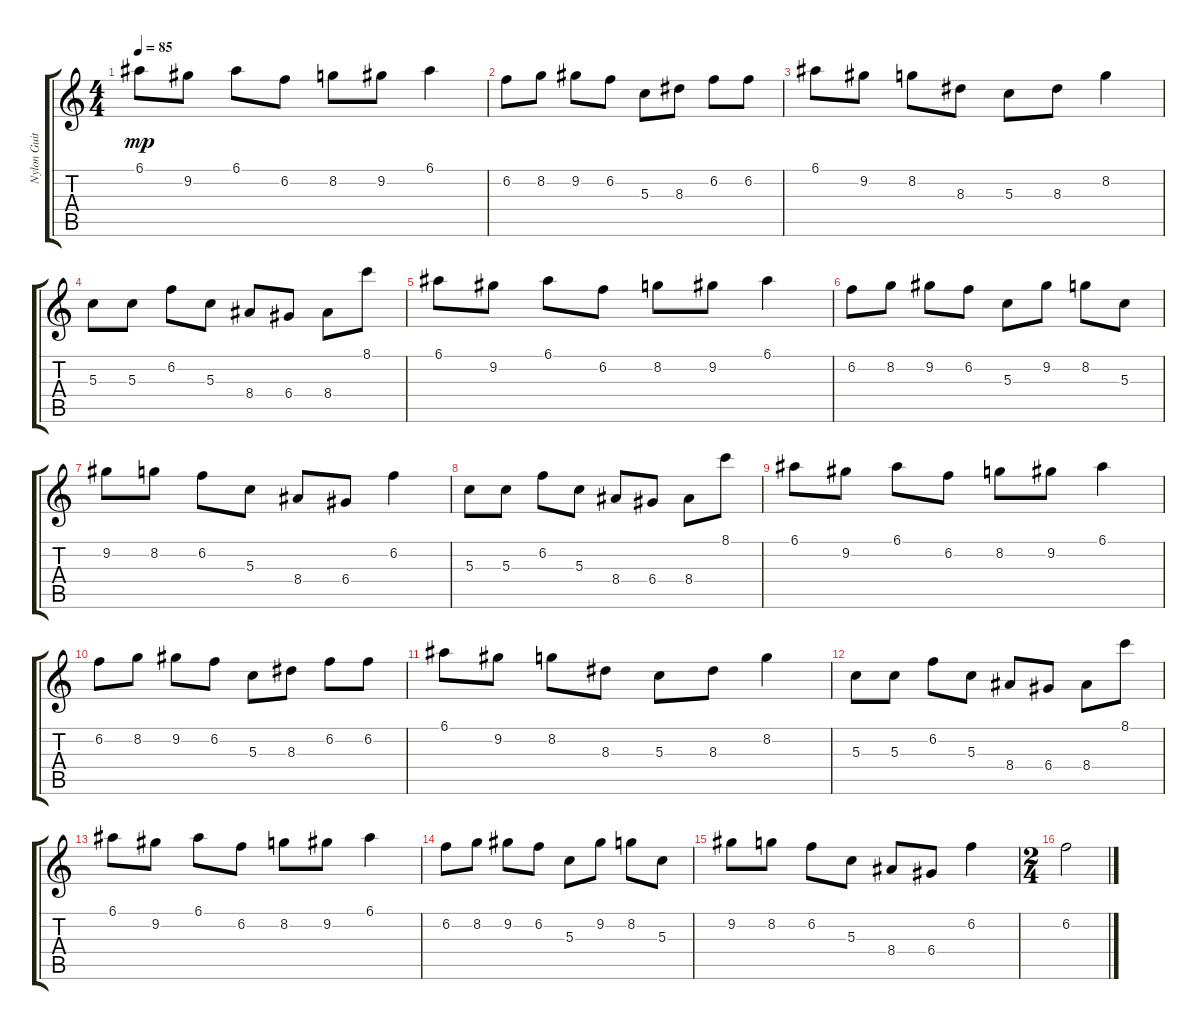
\track ("Nylon Guitar" "Nylon Guit") {instrument acousticguitarnylon}
\staff {score tabs}
\tuning (E4 B3 G3 D3 A2 E2) {hide}
\ts (4 4)
\tempo 85
\clef g2
\ks c
6.1.8{dy mp} 9.2.8 6.1.8 6.2.8 8.2.8 9.2.8 6.1.4 |
6.2.8 8.2.8 9.2.8 6.2.8 5.3.8 8.3.8 6.2.8 6.2.8 |
6.1.8 9.2.8 8.2.8 8.3.8 5.3.8 8.3.8 8.2.4 |
5.3.8 5.3.8 6.2.8 5.3.8 8.4.8 6.4.8 8.4.8 8.1.8 |
6.1.8 9.2.8 6.1.8 6.2.8 8.2.8 9.2.8 6.1.4 |
6.2.8 8.2.8 9.2.8 6.2.8 5.3.8 9.2.8 8.2.8 5.3.8 |
9.2.8 8.2.8 6.2.8 5.3.8 8.4.8 6.4.8 6.2.4 |
5.3.8 5.3.8 6.2.8 5.3.8 8.4.8 6.4.8 8.4.8 8.1.8 |
6.1.8 9.2.8 6.1.8 6.2.8 8.2.8 9.2.8 6.1.4 |
6.2.8 8.2.8 9.2.8 6.2.8 5.3.8 8.3.8 6.2.8 6.2.8 |
6.1.8 9.2.8 8.2.8 8.3.8 5.3.8 8.3.8 8.2.4 |
5.3.8 5.3.8 6.2.8 5.3.8 8.4.8 6.4.8 8.4.8 8.1.8 |
6.1.8 9.2.8 6.1.8 6.2.8 8.2.8 9.2.8 6.1.4 |
6.2.8 8.2.8 9.2.8 6.2.8 5.3.8 9.2.8 8.2.8 5.3.8 |
9.2.8 8.2.8 6.2.8 5.3.8 8.4.8 6.4.8 6.2.4 |
\ts (2 4)
6.2.2
